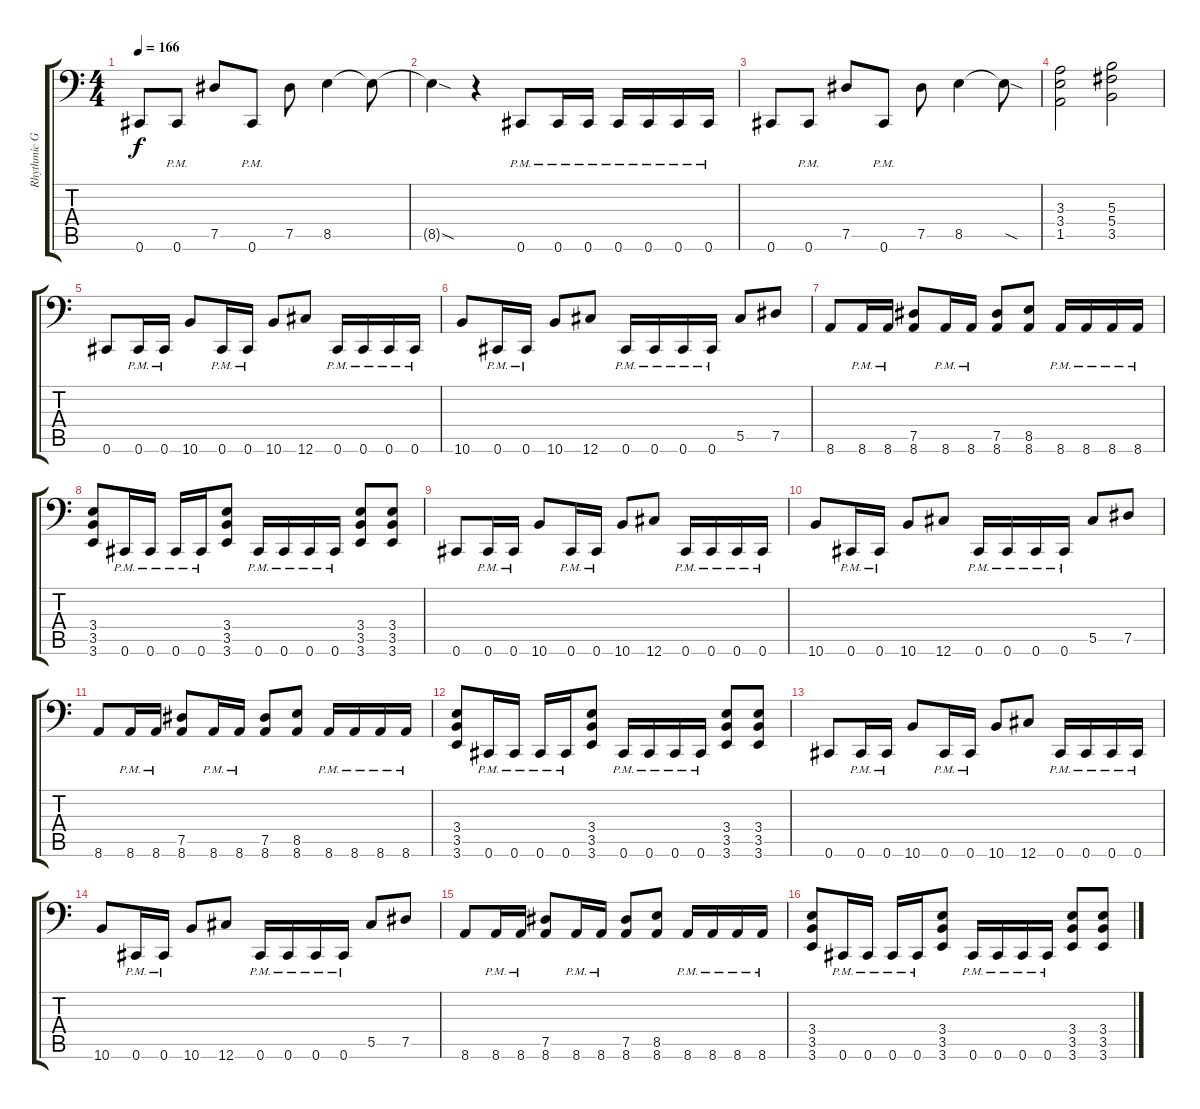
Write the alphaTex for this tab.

\track ("Rhythmic Guitar" "Rhythmic G") {instrument distortionguitar}
\staff {score tabs}
\tuning (Eb3 Bb2 Gb2 Db2 Ab1 Db1) {hide}
\ts (4 4)
\tempo 166
\clef f4
\ks c
0.6.8{dy f} 0.6{pm}.8 7.5.8 0.6{pm}.8 7.5.8 8.5.4 8.5{t}.8 |
8.5{sod t}.4 r.4 0.6{pm}.8 0.6{pm}.16 0.6{pm}.16 0.6{pm}.16 0.6{pm}.16 0.6{pm}.16 0.6{pm}.16 |
0.6.8 0.6{pm}.8 7.5.8 0.6{pm}.8 7.5.8 8.5.4 8.5{sod t}.8 |
(3.3 3.4 1.5).2 (5.3 5.4 3.5).2 |
0.6.8 0.6{pm}.16 0.6{pm}.16 10.6.8 0.6{pm}.16 0.6{pm}.16 10.6.8 12.6.8 0.6{pm}.16 0.6{pm}.16 0.6{pm}.16 0.6{pm}.16 |
10.6.8 0.6{pm}.16 0.6{pm}.16 10.6.8 12.6.8 0.6{pm}.16 0.6{pm}.16 0.6{pm}.16 0.6{pm}.16 5.5.8 7.5.8 |
8.6.8 8.6{pm}.16 8.6{pm}.16 (7.5 8.6).8 8.6{pm}.16 8.6{pm}.16 (7.5 8.6).8 (8.5 8.6).8 8.6{pm}.16 8.6{pm}.16 8.6{pm}.16 8.6{pm}.16 |
(3.4 3.5 3.6).8 0.6{pm}.16 0.6{pm}.16 0.6{pm}.16 0.6{pm}.16 (3.4 3.5 3.6).8 0.6{pm}.16 0.6{pm}.16 0.6{pm}.16 0.6{pm}.16 (3.4 3.5 3.6).8 (3.4 3.5 3.6).8 |
0.6.8 0.6{pm}.16 0.6{pm}.16 10.6.8 0.6{pm}.16 0.6{pm}.16 10.6.8 12.6.8 0.6{pm}.16 0.6{pm}.16 0.6{pm}.16 0.6{pm}.16 |
10.6.8 0.6{pm}.16 0.6{pm}.16 10.6.8 12.6.8 0.6{pm}.16 0.6{pm}.16 0.6{pm}.16 0.6{pm}.16 5.5.8 7.5.8 |
8.6.8 8.6{pm}.16 8.6{pm}.16 (7.5 8.6).8 8.6{pm}.16 8.6{pm}.16 (7.5 8.6).8 (8.5 8.6).8 8.6{pm}.16 8.6{pm}.16 8.6{pm}.16 8.6{pm}.16 |
(3.4 3.5 3.6).8 0.6{pm}.16 0.6{pm}.16 0.6{pm}.16 0.6{pm}.16 (3.4 3.5 3.6).8 0.6{pm}.16 0.6{pm}.16 0.6{pm}.16 0.6{pm}.16 (3.4 3.5 3.6).8 (3.4 3.5 3.6).8 |
0.6.8 0.6{pm}.16 0.6{pm}.16 10.6.8 0.6{pm}.16 0.6{pm}.16 10.6.8 12.6.8 0.6{pm}.16 0.6{pm}.16 0.6{pm}.16 0.6{pm}.16 |
10.6.8 0.6{pm}.16 0.6{pm}.16 10.6.8 12.6.8 0.6{pm}.16 0.6{pm}.16 0.6{pm}.16 0.6{pm}.16 5.5.8 7.5.8 |
8.6.8 8.6{pm}.16 8.6{pm}.16 (7.5 8.6).8 8.6{pm}.16 8.6{pm}.16 (7.5 8.6).8 (8.5 8.6).8 8.6{pm}.16 8.6{pm}.16 8.6{pm}.16 8.6{pm}.16 |
(3.4 3.5 3.6).8 0.6{pm}.16 0.6{pm}.16 0.6{pm}.16 0.6{pm}.16 (3.4 3.5 3.6).8 0.6{pm}.16 0.6{pm}.16 0.6{pm}.16 0.6{pm}.16 (3.4 3.5 3.6).8 (3.4 3.5 3.6).8
